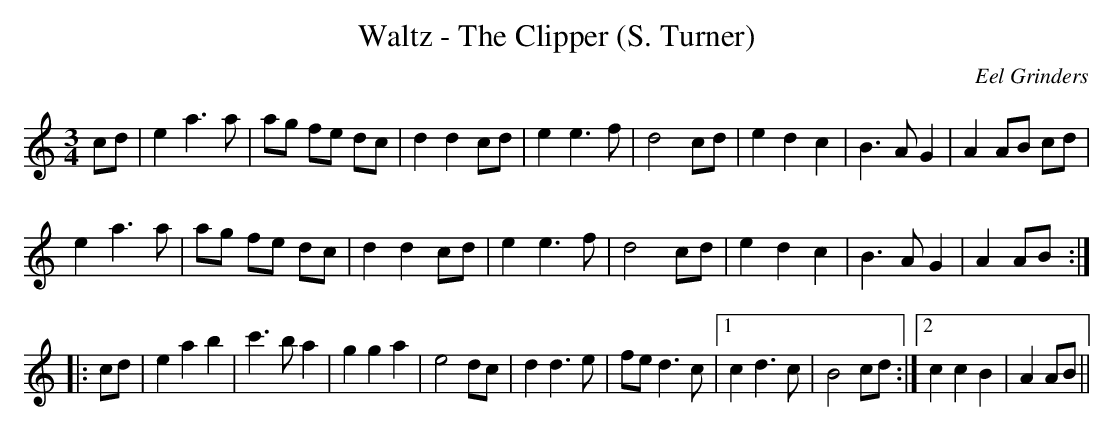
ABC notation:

X:1
T:Waltz - The Clipper (S. Turner)
C:Eel Grinders
M:3/4
L:1/4
K:C
c/d/|ea>a|a/g/ f/e/ d/c/|ddc/d/|ee>f|d2 c/d/ |edc|B>AG|AA/B/ c/d/|
ea>a|a/g/ f/e/ d/c/|ddc/d/|ee>f|d2 c/d/ |edc|B>AG|AA/B/:|
|:c/d/|eab|c'>ba|gga|e2d/c/|dd>e|f/e/d>c|1 cd>c|B2c/d/:|2 ccB|AA/B/||
